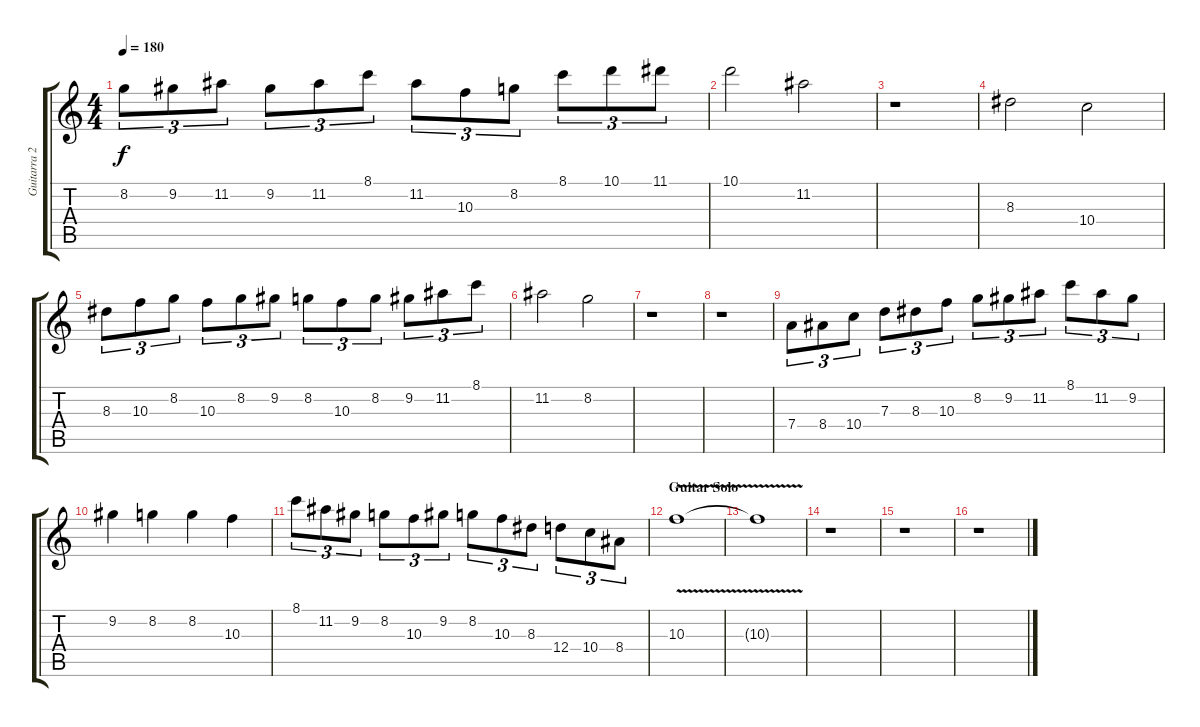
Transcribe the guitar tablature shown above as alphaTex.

\track ("Guitarra 2 (Lider 2)" "Guitarra 2") {instrument overdrivenguitar}
\staff {score tabs}
\tuning (E4 B3 G3 D3 A2 E2) {hide}
\ts (4 4)
\tempo 180
\clef g2
\ks c
8.2.8{tu (3 2) dy f} 9.2.8{tu (3 2)} 11.2.8{tu (3 2)} 9.2.8{tu (3 2)} 11.2.8{tu (3 2)} 8.1.8{tu (3 2)} 11.2.8{tu (3 2)} 10.3.8{tu (3 2)} 8.2.8{tu (3 2)} 8.1.8{tu (3 2)} 10.1.8{tu (3 2)} 11.1.8{tu (3 2)} |
10.1.2 11.2.2 |
r.1 |
8.3.2 10.4.2 |
8.3.8{tu (3 2)} 10.3.8{tu (3 2)} 8.2.8{tu (3 2)} 10.3.8{tu (3 2)} 8.2.8{tu (3 2)} 9.2.8{tu (3 2)} 8.2.8{tu (3 2)} 10.3.8{tu (3 2)} 8.2.8{tu (3 2)} 9.2.8{tu (3 2)} 11.2.8{tu (3 2)} 8.1.8{tu (3 2)} |
11.2.2 8.2.2 |
r.1 |
r.1 |
7.4.8{tu (3 2)} 8.4.8{tu (3 2)} 10.4.8{tu (3 2)} 7.3.8{tu (3 2)} 8.3.8{tu (3 2)} 10.3.8{tu (3 2)} 8.2.8{tu (3 2)} 9.2.8{tu (3 2)} 11.2.8{tu (3 2)} 8.1.8{tu (3 2)} 11.2.8{tu (3 2)} 9.2.8{tu (3 2)} |
9.2.4 8.2.4 8.2.4 10.3.4 |
8.1.8{tu (3 2)} 11.2.8{tu (3 2)} 9.2.8{tu (3 2)} 8.2.8{tu (3 2)} 10.3.8{tu (3 2)} 9.2.8{tu (3 2)} 8.2.8{tu (3 2)} 10.3.8{tu (3 2)} 8.3.8{tu (3 2)} 12.4.8{tu (3 2)} 10.4.8{tu (3 2)} 8.4.8{tu (3 2)} |
\section ("" "Guitar Solo")
10.3{v}.1 |
10.3{t}.1 |
r.1 |
r.1 |
r.1
